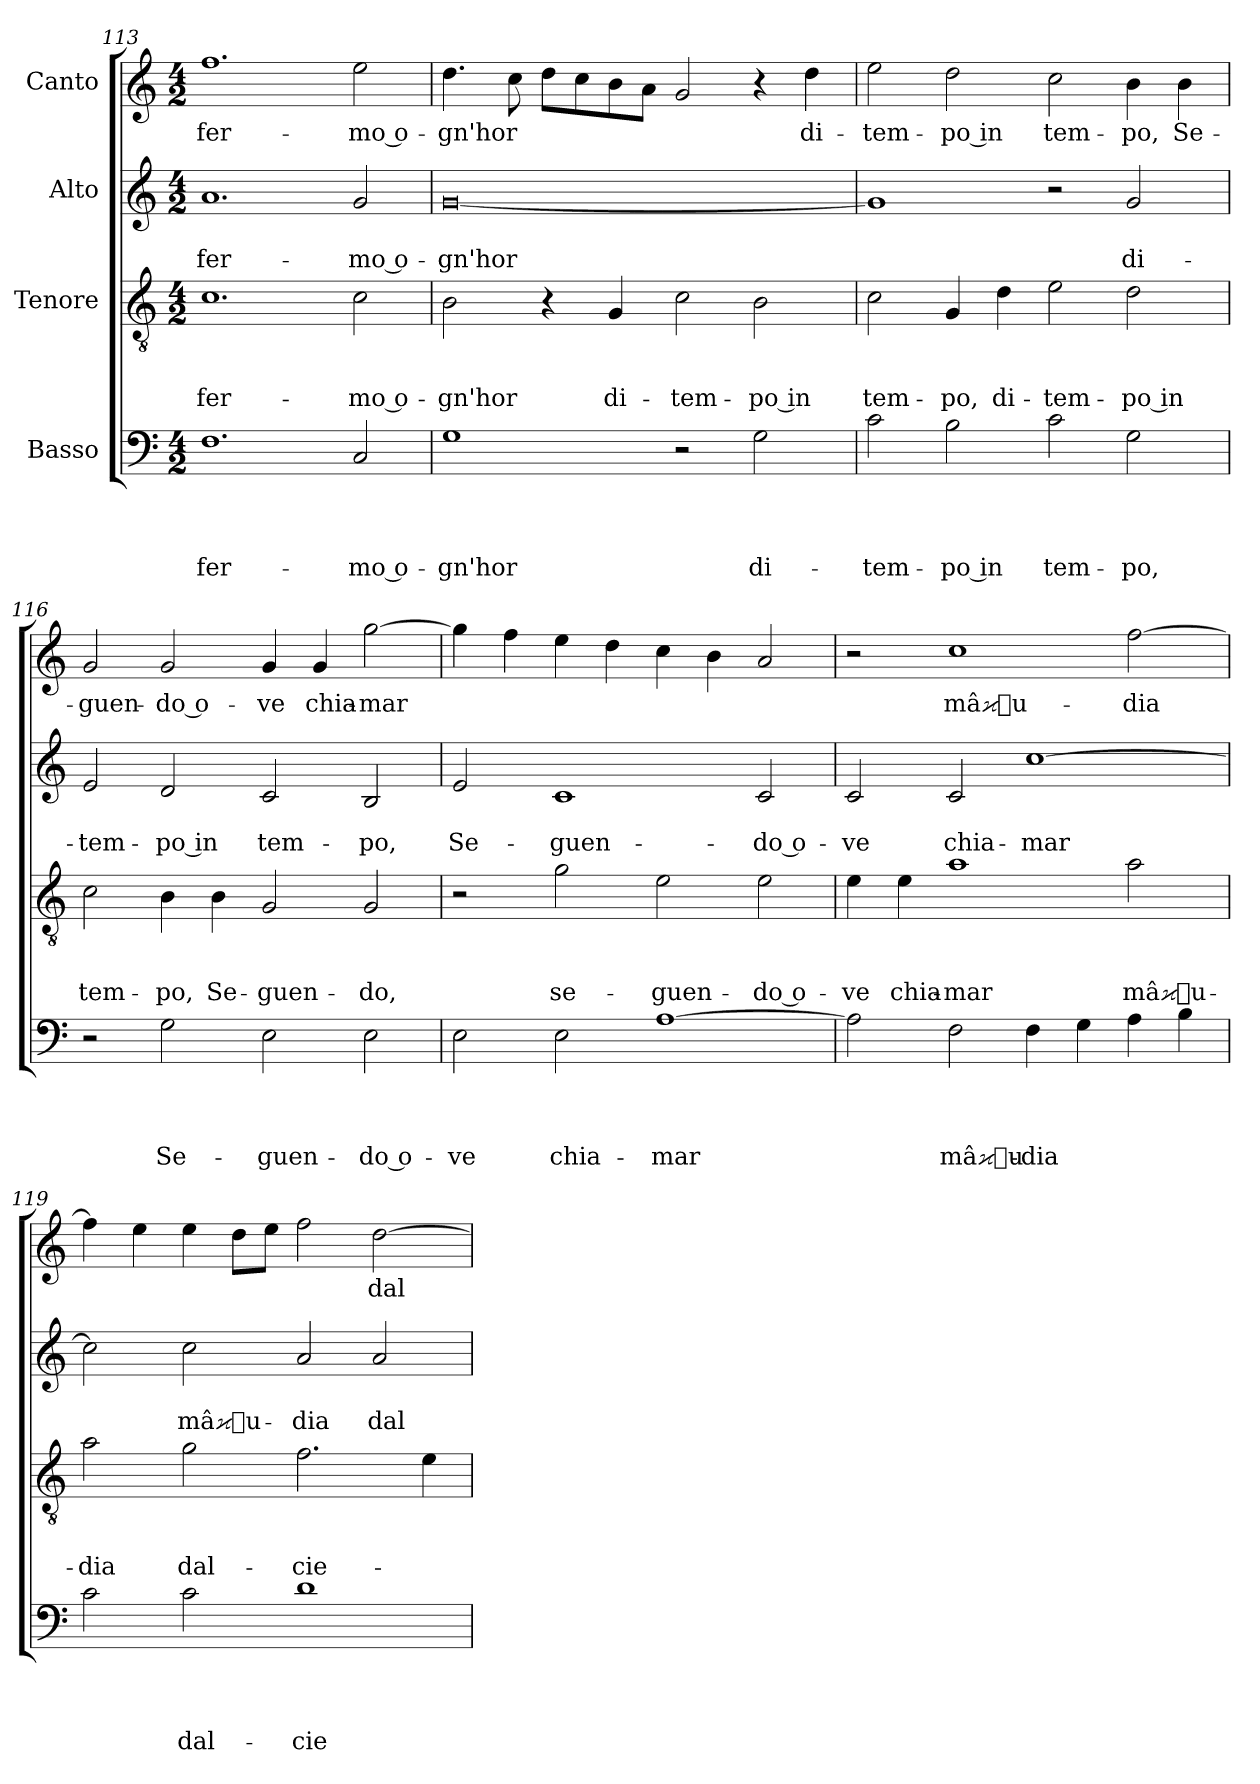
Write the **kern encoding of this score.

**kern	**text	**text	**text	**text	**kern	**text	**text	**text	**kern	**text	**text	**kern	**text
*part4	*part4	*part4	*part4	*part4	*part3	*part3	*part3	*part3	*part2	*part2	*part2	*part1	*part1
*staff4	*staff4	*staff4	*staff4	*staff4	*staff3	*staff3	*staff3	*staff3	*staff2	*staff2	*staff2	*staff1	*staff1
*I"Basso	*	*	*	*	*I"Tenore	*	*	*	*I"Alto	*	*	*I"Canto	*
*clefF4	*	*	*	*	*clefGv2	*	*	*	*clefG2	*	*	*clefG2	*
*k[]	*	*	*	*	*k[]	*	*	*	*k[]	*	*	*k[]	*
*M4/2	*	*	*	*	*M4/2	*	*	*	*M4/2	*	*	*M4/2	*
=113	=113	=113	=113	=113	=113	=113	=113	=113	=113	=113	=113	=113	=113
1.F\	.	.	.	fer-	1.c/	.	.	fer-	1.a/	.	fer-	1.ff\	fer-
2C/	.	.	.	-mo o-	2c\	.	.	-mo o-	2g/	.	-mo o-	2ee\	-mo o-
=114	=114	=114	=114	=114	=114	=114	=114	=114	=114	=114	=114	=114	=114
1G\	.	.	.	-gn'hor	2B\	.	.	-gn'hor	[0g/	.	-gn'hor	4.dd\	-gn'hor
.	.	.	.	.	.	.	.	.	.	.	.	8cc\	.
.	.	.	.	.	4r	.	.	.	.	.	.	8dd\L	.
.	.	.	.	.	.	.	.	.	.	.	.	8cc\	.
.	.	.	.	.	4G/	.	.	di-	.	.	.	8b\	.
.	.	.	.	.	.	.	.	.	.	.	.	8a\J	.
2r	.	.	.	.	2c\	.	.	tem-	.	.	.	2g/	.
2G\	.	.	.	di-	2B\	.	.	-po in	.	.	.	4r	.
.	.	.	.	.	.	.	.	.	.	.	.	4dd\	di-
=115	=115	=115	=115	=115	=115	=115	=115	=115	=115	=115	=115	=115	=115
2c\	.	.	.	tem-	2c\	.	.	tem-	1g/]	.	.	2ee\	tem-
2B\	.	.	.	-po in	4G/	.	.	-po,	.	.	.	2dd\	-po in
.	.	.	.	.	4d\	.	.	di-	.	.	.	.	.
2c\	.	.	.	tem-	2e\	.	.	tem-	2r	.	.	2cc\	tem-
2G\	.	.	.	-po,	2d\	.	.	-po in	2g/	.	di-	4b\	-po,
.	.	.	.	.	.	.	.	.	.	.	.	4b\	Se-
=116	=116	=116	=116	=116	=116	=116	=116	=116	=116	=116	=116	=116	=116
2r	.	.	.	.	2c\	.	.	tem-	2e/	.	tem-	2g/	-guen-
2G\	.	.	.	Se-	4B\	.	.	-po,	2d/	.	-po in	2g/	-do o-
.	.	.	.	.	4B\	.	.	Se-	.	.	.	.	.
2E\	.	.	.	-guen-	2G/	.	.	-guen-	2c/	.	tem-	4g/	-ve
.	.	.	.	.	.	.	.	.	.	.	.	4g/	chia-
2E\	.	.	.	-do o-	2G/	.	.	-do,	2B/	.	-po,	[2gg\	-mar
=117	=117	=117	=117	=117	=117	=117	=117	=117	=117	=117	=117	=117	=117
2E\	.	.	.	-ve	2r	.	.	.	2e/	.	Se-	4gg\]	.
.	.	.	.	.	.	.	.	.	.	.	.	4ff\	.
2E\	.	.	.	chia-	2g\	.	.	se-	1c/	.	-guen-	4ee\	.
.	.	.	.	.	.	.	.	.	.	.	.	4dd\	.
[1A\	.	.	.	-mar	2e\	.	.	-guen-	.	.	.	4cc\	.
.	.	.	.	.	.	.	.	.	.	.	.	4b\	.
.	.	.	.	.	2e\	.	.	-do o-	2c/	.	-do o-	2a/	.
=118	=118	=118	=118	=118	=118	=118	=118	=118	=118	=118	=118	=118	=118
2A\]	.	.	.	.	4e\	.	.	-ve	2c/	.	-ve	2r	.
.	.	.	.	.	4e\	.	.	chia-	.	.	.	.	.
2F\	.	.	.	mâu-	1a/	.	.	-mar	2c/	.	chia-	1cc\	mâu-
4F\	.	.	.	-dia	.	.	.	.	[1cc\	.	-mar	.	.
4G\	.	.	.	.	.	.	.	.	.	.	.	.	.
4A\	.	.	.	.	2a\	.	.	mâu-	.	.	.	[2ff\	-dia
4B\	.	.	.	.	.	.	.	.	.	.	.	.	.
=119	=119	=119	=119	=119	=119	=119	=119	=119	=119	=119	=119	=119	=119
2c\	.	.	.	.	2a\	.	.	-dia	2cc\]	.	.	4ff\]	.
.	.	.	.	.	.	.	.	.	.	.	.	4ee\	.
2c\	.	.	.	dal-	2g\	.	.	dal-	2cc\	.	mâu-	4ee\	.
.	.	.	.	.	.	.	.	.	.	.	.	8dd\L	.
.	.	.	.	.	.	.	.	.	.	.	.	8ee\J	.
1d\	.	.	.	cie-	2.f\	.	.	cie-	2a/	.	-dia	2ff\	.
.	.	.	.	.	.	.	.	.	2a/	.	dal-	[2dd\	dal-
.	.	.	.	.	4e\	.	.	.	.	.	.	.	.
=	=	=	=	=	=	=	=	=	=	=	=	=	=
*-	*-	*-	*-	*-	*-	*-	*-	*-	*-	*-	*-	*-	*-
